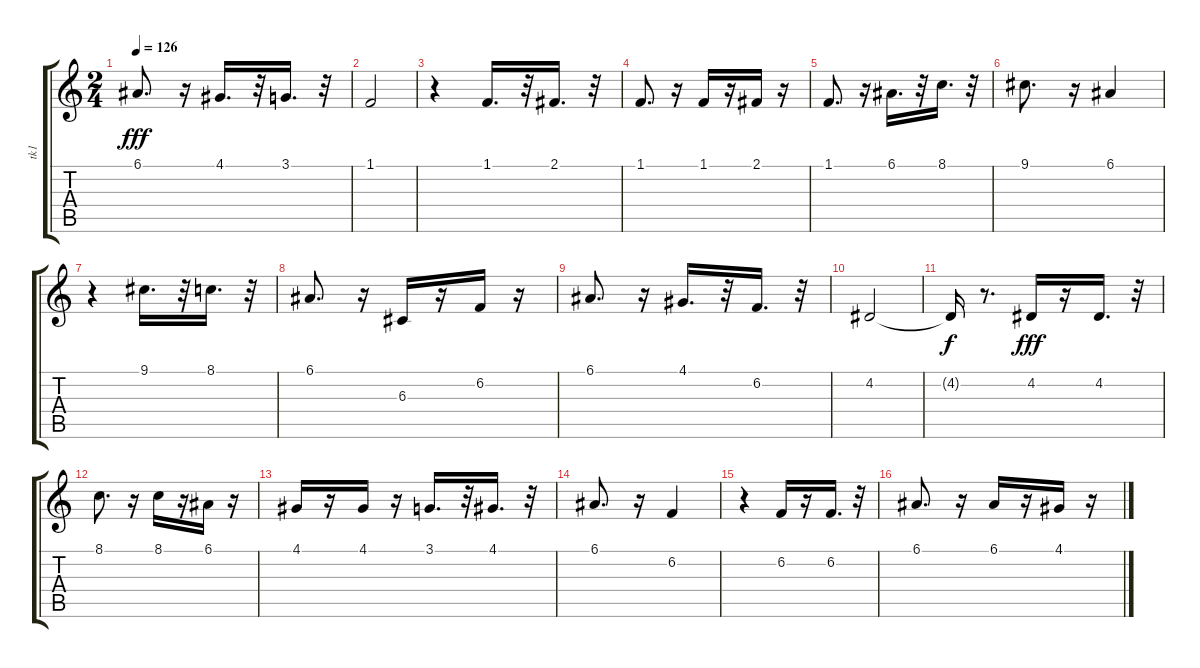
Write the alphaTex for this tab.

\track ("tk1" "tk1") {instrument flute}
\staff {score tabs}
\tuning (E4 B3 G3 D3 A2 E2) {hide}
\ts (2 4)
\tempo 126
\clef g2
\ks c
6.1.8{d dy fff} r.16 4.1.16{d} r.32 3.1.16{d} r.32 |
1.1.2 |
r.4 1.1.16{d} r.32 2.1.16{d} r.32 |
1.1.8{d} r.16 1.1.16 r.16 2.1.16 r.16 |
1.1.8{d} r.16 6.1.16{d} r.32 8.1.16{d} r.32 |
9.1.8{d} r.16 6.1.4 |
r.4 9.1.16{d} r.32 8.1.16{d} r.32 |
6.1.8{d} r.16 6.3.16 r.16 6.2.16 r.16 |
6.1.8{d} r.16 4.1.16{d} r.32 6.2.16{d} r.32 |
4.2.2 |
4.2{t}.16{dy f} r.8{d} 4.2.16{dy fff} r.16 4.2.16{d} r.32 |
8.1.8{d} r.16 8.1.16 r.16 6.1.16 r.16 |
4.1.16 r.16 4.1.16 r.16 3.1.16{d} r.32 4.1.16{d} r.32 |
6.1.8{d} r.16 6.2.4 |
r.4 6.2.16 r.16 6.2.16{d} r.32 |
6.1.8{d} r.16 6.1.16 r.16 4.1.16 r.16
